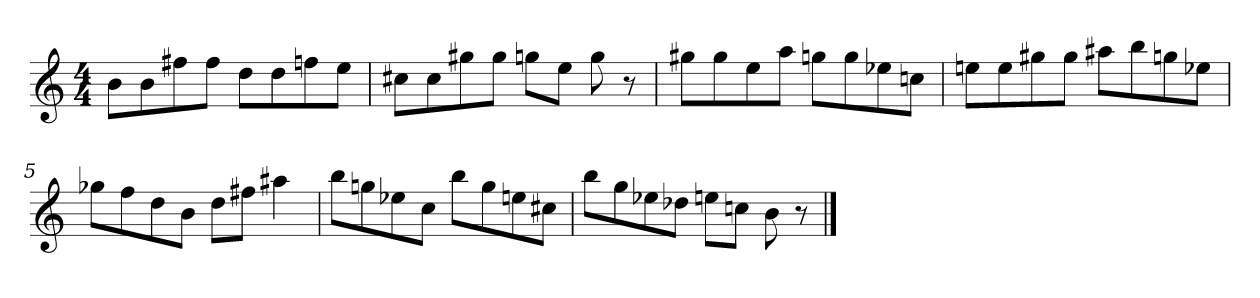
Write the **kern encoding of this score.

**kern
*part1
*staff1
*clefG2
*k[]
*M4/4
=1
8b\L
8b\
8ff#X\
8ff#\J
8dd\L
8dd\
8ffn\
8ee\J
=2
8cc#X\L
8cc#\
8gg#X\
8gg#\J
8ggn\L
8ee\J
8gg\
8r
=3
8gg#X\L
8gg#\
8ee\
8aa\J
8ggn\L
8gg\
8ee-X\
8ccn\J
=4
8een\L
8ee\
8gg#X\
8gg#\J
8aa#X\L
8bb\
8ggn\
8ee-X\J
=5
8gg-X\L
8ff\
8dd\
8b\J
8dd\L
8ff#X\J
4aa#X\
=6
8bb\L
8ggn\
8ee-X\
8cc\J
8bb\L
8gg\
8een\
8cc#X\J
=7
8bb\L
8gg\
8ee-X\
8dd-X\J
8een\L
8ccn\J
8b\
8r
==
*-
